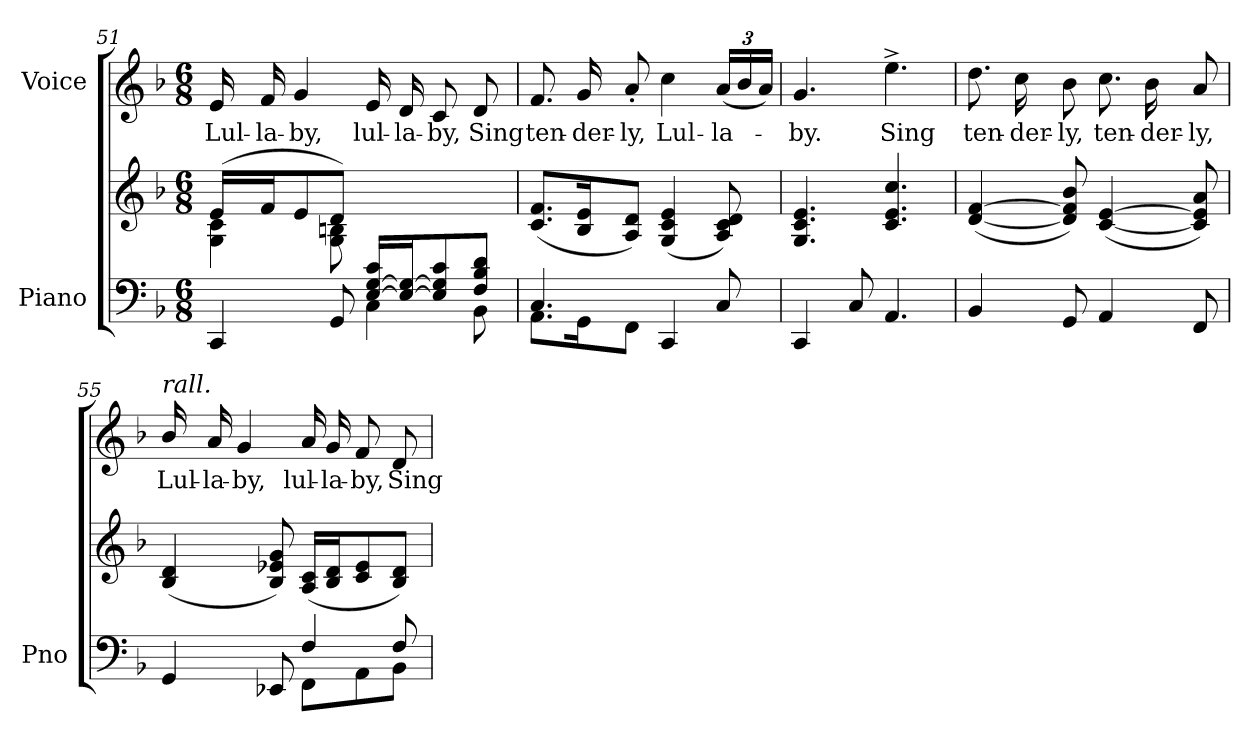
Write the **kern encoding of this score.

**kern	**kern	**kern	**text
*part2	*part2	*part1	*part1
*staff3	*staff2	*staff1	*staff1
*I"Piano	*	*I"Voice	*
*I'Pno	*	*	*
*clefF4	*clefG2	*clefG2	*
*k[b-]	*k[b-]	*k[b-]	*
*M6/8	*M6/8	*M6/8	*
=51	=51	=51	=51
*^	*^	*	*
4.ryy	4CC/	(16e/LL	4G\ 4c\	16e/	Lul-
.	.	16f/J	.	16f/	-la-
.	.	8e/	.	4g/	-by,
.	8GG/	8d/J)	8G\ 8Bn\	.	.
[>16E/ [16G/ 16c/LL	4C\	4.ryy	4.ryy	16e/	lul-
16E/_ 16G/_J	.	.	.	16d/	-la-
8E/] 8G/] 8c/	.	.	.	8c/	-by,
8F/ 8B-/ 8d/J	8BB-\	.	.	8d/	Sing
*	*	*v	*v	*	*
=52	=52	=52	=52	=52
4.C/	8.AA\L	(>8.c/ 8.f/L	8.f/	ten-
.	16GG\K	16B-/ 16e/K	16g/	-der-
.	8FF\J	8A/ 8d/J)	8a'>/	-ly,
4CC/	4.ryy	(>4G/ 4c/ 4e/	4cc\	Lul-
*	*	*	*Xbrackettup	*
8C/	.	8A/ 8c/ 8d/)	(>24a/LL	-la-
.	.	.	24b-/	.
.	.	.	24a/JJ)	.
*v	*v	*	*	*
=53	=53	=53	=53
4CC/	4.G/ 4.c/ 4.e/	4.g/	-by.
8C/	.	.	.
4.AA/	4.c/ 4.e/ 4.cc/	4.ee^\	Sing
=54	=54	=54	=54
4BB-/	([4d/ [4f/	8.dd\	ten-
.	.	16cc\	-der-
8GG/	8d/] 8f/] 8b-/)	8b-\	-ly,
4AA/	([4c/ [4e/	8.cc\	ten-
.	.	16b-\	-der-
8FF/	8c/] 8e/] 8a/)	8a/	-ly,
=55	=55	=55	=55
*^	*	*	*
!	!	!	!LO:TX:i:t=rall.	!
4GG/	4.ryy	(>4B-/ 4d/	16b-/	Lul-
.	.	.	16a/	-la-
.	.	.	4g/	-by,
8EE-X/	.	8B-/ 8e-X/ 8g/)	.	.
4F/	8FF\L	(>16A/ 16c/LL	16a/	lul-
.	.	16B-/ 16d/J	16g/	-la-
.	8AA\	8c/ 8e-/	8f/	-by,
8F/	8BB-\J	8B-/ 8d/J)	8d/	Sing
*v	*v	*	*	*
=	=	=	=
*-	*-	*-	*-
